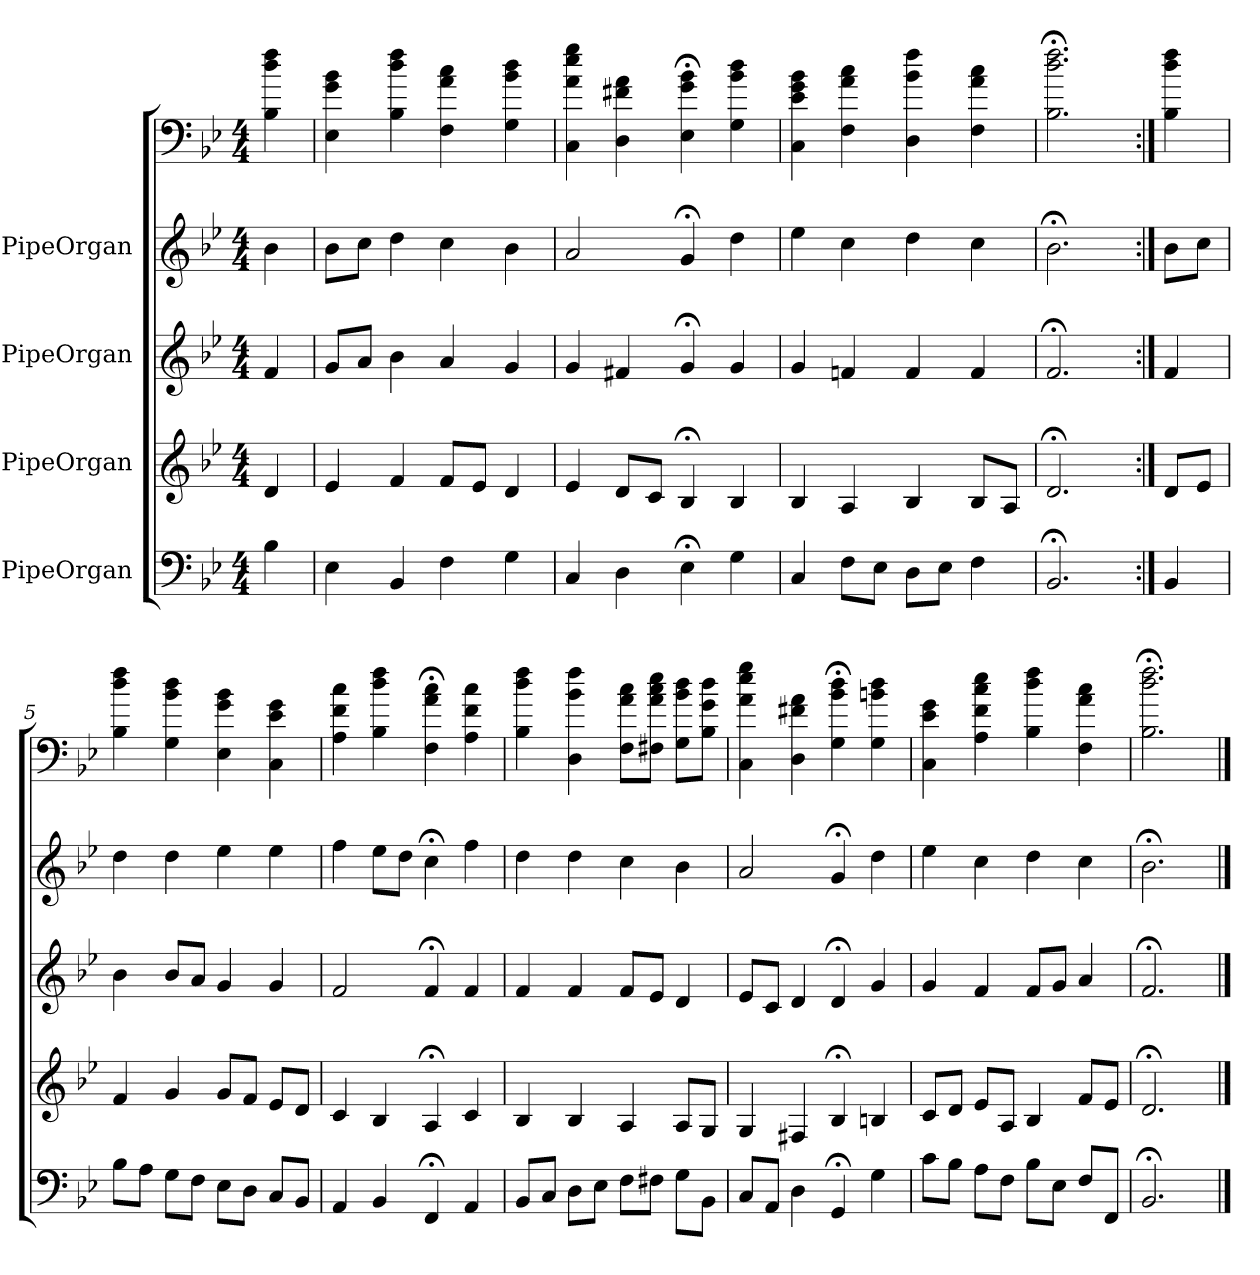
**kern	**kern	**kern	**kern	**kern
*part5	*part4	*part3	*part2	*part1
*staff5	*staff4	*staff3	*staff2	*staff1
*I"PipeOrgan	*I"PipeOrgan	*I"PipeOrgan	*I"PipeOrgan	*
*k[b-e-]	*k[b-e-]	*k[b-e-]	*k[b-e-]	*k[b-e-]
*B-:	*B-:	*B-:	*B-:	*B-:
*M4/4	*M4/4	*M4/4	*M4/4	*M4/4
*MM60	*MM60	*MM60	*MM60	*MM60
=	=	=	=	=
4B-	4d	4f	4b-	4B- 4dd 4ff
=1	=1	=1	=1	=1
4E-	4e-	8gL	8b-L	4E- 4g 4b-
.	.	8aJ	8ccJ	.
4BB-	4f	4b-	4dd	4B- 4dd 4ff
4F	8fL	4a	4cc	4F 4a 4cc
.	8e-J	.	.	.
4G	4d	4g	4b-	4G 4b- 4dd
=2	=2	=2	=2	=2
4C	4e-	4g	2a	4C 4a 4ee- 4gg
4D	8dL	4f#X	.	4D 4f#X 4a
.	8cJ	.	.	.
4E-;<	4B-;<	4g;<	4g;<	4E-;< 4g;< 4b-;<
4G	4B-	4g	4dd	4G 4b- 4dd
=3	=3	=3	=3	=3
4C	4B-	4g	4ee-	4C 4e- 4g 4b-
8FL	4A	4fn	4cc	4F 4a 4cc
8E-J	.	.	.	.
8DL	4B-	4f	4dd	4D 4b- 4ff
8E-J	.	.	.	.
4F	8B-L	4f	4cc	4F 4a 4cc
.	8AJ	.	.	.
=4	=4	=4	=4	=4
2.BB-;<	2.d;<	2.f;<	2.b-;<	2.B-;< 2.dd;< 2.ff;<
=:|!	=:|!	=:|!	=:|!	=:|!
4BB-	8dL	4f	8b-L	4B- 4dd 4ff
.	8e-J	.	8ccJ	.
=5	=5	=5	=5	=5
8B-L	4f	4b-	4dd	4B- 4dd 4ff
8AJ	.	.	.	.
8GL	4g	8b-L	4dd	4G 4b- 4dd
8FJ	.	8aJ	.	.
8E-L	8gL	4g	4ee-	4E- 4g 4b-
8DJ	8fJ	.	.	.
8CL	8e-L	4g	4ee-	4C 4e- 4g
8BB-J	8dJ	.	.	.
=6	=6	=6	=6	=6
4AA	4c	2f	4ff	4A 4f 4cc
4BB-	4B-	.	8ee-L	4B- 4dd 4ff
.	.	.	8ddJ	.
4FF;<	4A;<	4f;<	4cc;<	4F;< 4a;< 4cc;<
4AA	4c	4f	4ff	4A 4f 4cc
=7	=7	=7	=7	=7
8BB-L	4B-	4f	4dd	4B- 4dd 4ff
8CJ	.	.	.	.
8DL	4B-	4f	4dd	4D 4b- 4ff
8E-J	.	.	.	.
8FL	4A	8fL	4cc	8F 8a 8ccL
8F#XJ	.	8e-J	.	8F#X 8a 8cc 8ee-J
8GL	8AL	4d	4b-	8G 8b- 8ddL
8BB-J	8GJ	.	.	8B- 8g 8ddJ
=8	=8	=8	=8	=8
8CL	4G	8e-L	2a	4C 4a 4ee- 4gg
8AAJ	.	8cJ	.	.
4D	4F#X	4d	.	4D 4f#X 4a
4GG;<	4B-;<	4d;<	4g;<	4G;< 4b-;< 4dd;<
4G	4Bn	4g	4dd	4G 4bn 4dd
=9	=9	=9	=9	=9
8cL	8cL	4g	4ee-	4C 4e- 4g
8B-J	8dJ	.	.	.
8AL	8e-L	4f	4cc	4A 4f 4cc 4ee-
8FJ	8AJ	.	.	.
8B-L	4B-	8fL	4dd	4B- 4dd 4ff
8E-J	.	8gJ	.	.
8FL	8fL	4a	4cc	4F 4a 4cc
8FFJ	8e-J	.	.	.
=10	=10	=10	=10	=10
2.BB-;<	2.d;<	2.f;<	2.b-;<	2.B-;< 2.dd;< 2.ff;<
==	==	==	==	==
*-	*-	*-	*-	*-
